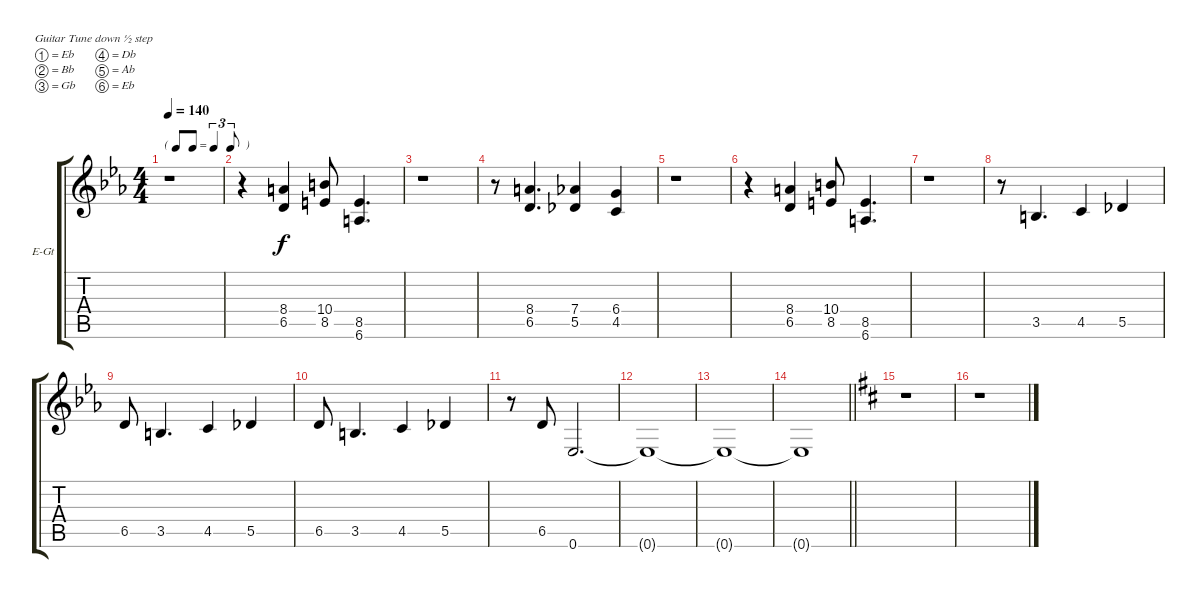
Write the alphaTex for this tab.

\bracketExtendMode groupsimilarinstruments
\firstSystemTrackNameOrientation horizontal
\otherSystemsTrackNameOrientation horizontal
\track ("Distortion" "E-Gt") {instrument distortionguitar}
\staff {score tabs}
\tuning (Eb4 Bb3 Gb3 Db3 Ab2 Eb2)
\ts (4 4)
\tf triplet8th
\tempo 140
\clef g2
\ks eb
r.1{dy f} |
r.4 (8.4 6.5).4 (10.4 8.5).8 (8.5 6.6).4{d} |
r.1 |
r.8 (8.4 6.5).4{d} (7.4 5.5).4 (6.4 4.5).4 |
r.1 |
r.4 (8.4 6.5).4 (10.4 8.5).8 (8.5 6.6).4{d} |
r.1 |
r.8 3.5.4{d} 4.5.4 5.5.4 |
6.5.8 3.5.4{d} 4.5.4 5.5.4 |
6.5.8 3.5.4{d} 4.5.4 5.5.4 |
r.8 6.5.8 0.6.2{d} |
0.6{t}.1 |
0.6{t}.1 |
\barLineRight lightlight
0.6{t}.1 |
\section ("" " ")
\ks d
r.1 |
r.1
